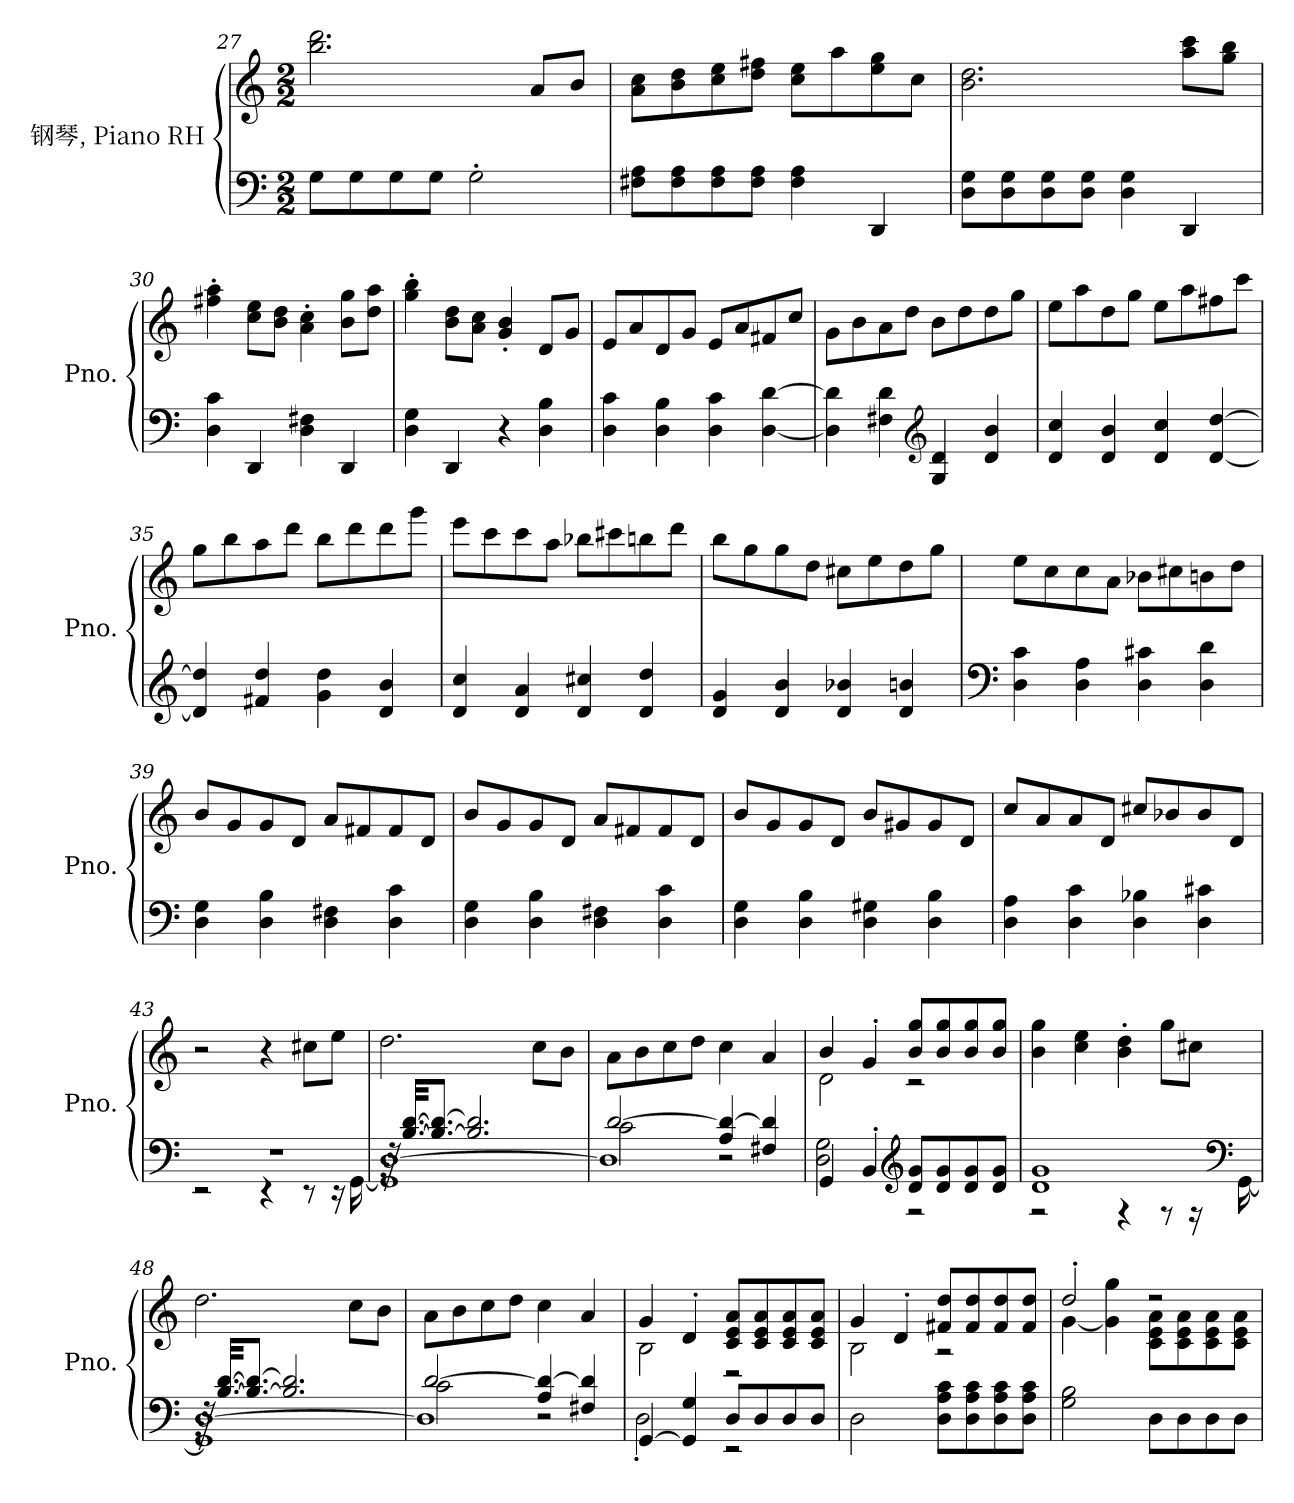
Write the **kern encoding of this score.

**kern	**kern
*part1	*part1
*staff2	*staff1
*I"钢琴, Piano RH	*
*I'Pno.	*
*clefF4	*clefG2
*k[]	*k[]
*M2/2	*M2/2
*MM141	*MM141
=27	=27
8G\L	2.bb\ 2.ddd\
8G\	.
8G\	.
8G\J	.
2G'\	.
.	8a/L
.	8b/J
=28	=28
8F#X\ 8A\L	8a\ 8cc\L
8F#\ 8A\	8b\ 8dd\
8F#\ 8A\	8cc\ 8ee\
8F#\ 8A\J	8dd\ 8ff#X\J
4F#\ 4A\	8cc\ 8ee\L
*	*MM173
.	8aa\
4DD/	8ee\ 8gg\
.	8cc\J
=29	=29
*	*MM141
8D\ 8G\L	2.b\ 2.dd\
8D\ 8G\	.
8D\ 8G\	.
8D\ 8G\J	.
4D\ 4G\	.
4DD/	8aa\ 8ccc\L
.	8gg\ 8bb\J
=30	=30
4D\ 4c\	4ff#X\' 4aa\'
4DD/	8cc\ 8ee\L
.	8b\ 8dd\J
4D\ 4F#X\	4a\' 4cc\'
*	*MM169
4DD/	8b\ 8gg\L
.	8dd\ 8aa\J
!!LO:PB:g=z
=31	=31
4D\ 4G\	4gg\' 4bb\'
4DD/	8b\ 8dd\L
.	8a\ 8cc\J
4r	4g/' 4b/'
4D\ 4B\	8d/L
.	8g/J
=32	=32
4D\ 4c\	8e/L
.	8a/
4D\ 4B\	8d/
.	8g/J
4D\ 4c\	8e/L
.	8a/
[4D\ [4d\	8f#X/
.	8cc/J
=33	=33
4D\] 4d\]	8g\L
.	8b\
4F#X\ 4d\	8a\
.	8dd\J
*clefG2	*
4G/ 4d/	8b\L
.	8dd\
4d/ 4b/	8dd\
.	8gg\J
=34	=34
4d/ 4cc/	8ee\L
*	*MM165
.	8aa\
4d/ 4b/	8dd\
.	8gg\J
4d/ 4cc/	8ee\L
.	8aa\
[4d/ [4dd/	8ff#X\
*	*MM176
.	8ccc\J
=35	=35
4d/] 4dd/]	8gg\L
.	8bb\
4f#X/ 4dd/	8aa\
.	8ddd\J
4g\ 4dd\	8bb\L
.	8ddd\
4d/ 4b/	8ddd\
.	8ggg\J
!!LO:LB:g=z
=36	=36
4d/ 4cc/	8eee\L
.	8ccc\
4d/ 4a/	8ccc\
.	8aa\J
4d/ 4cc#X/	8bb-X\L
.	8ccc#X\
4d/ 4dd/	8bbn\
.	8ddd\J
=37	=37
4d/ 4g/	8bb\L
.	8gg\
4d/ 4b/	8gg\
.	8dd\J
*	*MM159
4d/ 4b-X/	8cc#X\L
.	8ee\
4d/ 4bn/	8dd\
.	8gg\J
=38	=38
*clefF4	*
4D\ 4c\	8ee\L
.	8cc\
4D\ 4A\	8cc\
.	8a\J
*	*MM160
4D\ 4c#X\	8b-X\L
.	8cc#X\
*	*MM155
4D\ 4d\	8bn\
.	8dd\J
=39	=39
4D\ 4G\	8b/L
*	*MM151
.	8g/
4D\ 4B\	8g/
.	8d/J
4D\ 4F#X\	8a/L
.	8f#X/
4D\ 4c\	8f#/
.	8d/J
!!LO:LB:g=z
=40	=40
4D\ 4G\	8b/L
.	8g/
4D\ 4B\	8g/
.	8d/J
4D\ 4F#X\	8a/L
.	8f#X/
4D\ 4c\	8f#/
*	*MM135
.	8d/J
=41	=41
*	*MM140
4D\ 4G\	8b/L
.	8g/
4D\ 4B\	8g/
.	8d/J
*	*MM147
4D\ 4G#X\	8b/L
.	8g#X/
4D\ 4B\	8g#/
.	8d/J
=42	=42
*	*MM155
4D\ 4A\	8cc/L
*	*MM158
.	8a/
*	*MM162
4D\ 4c\	8a/
.	8d/J
4D\ 4B-X\	8cc#X/L
.	8b-X/
4D\ 4c#X\	8b-/
*	*MM111
.	8d/J
=43	=43
*^	*
1r	2r	2r
.	4r	4r
*	*	*MM159
.	8r	8cc#X\L
.	16r	8ee\J
.	[16GG\	.
*v	*v	*
=44	=44
*	*MM159
*^	*
*	*^	*
64r	1GG]	[1D	2.dd\
[32.B/ [32.d/KKL	.	.	.
8.B/_ 8.d/_J	.	.	.
2.B/] 2.d/]	.	.	.
.	.	.	8cc\L
.	.	.	8b\J
!!LO:LB:g=z
=45	=45	=45	=45
[2d/	2c\	1D]	8a\L
.	.	.	8b\
.	.	.	8cc\
.	.	.	8dd\J
4A/ 4d/_	2r	.	4cc\
4F#X/ 4d/]	.	.	4a/
*	*v	*v	*
=46	=46	=46
*	*	*^
4GG/	2D\ 2G\	4b/	2d\
4BB'/	.	4g'/	.
*clefG2	*	*	*
8d/ 8g/L	2r	8b/ 8gg/L	2r
8d/ 8g/	.	8b/ 8gg/	.
8d/ 8g/	.	8b/ 8gg/	.
8d/ 8g/J	.	8b/ 8gg/J	.
*	*	*v	*v
=47	=47	=47
1d 1g	2r	4b\ 4gg\
*	*	*MM159
.	.	4cc\ 4ee\
.	4r	4b\' 4dd\'
.	8r	8gg\L
.	16r	8cc#X\J
*clefF4	*	*
.	[16GG\	.
*v	*v	*
=48	=48
*	*MM159
*^	*
*	*^	*
64r	1GG]	[1D	2.dd\
[32.B/ [32.d/KKL	.	.	.
8.B/_ 8.d/_J	.	.	.
2.B/] 2.d/]	.	.	.
.	.	.	8cc\L
.	.	.	8b\J
=49	=49	=49	=49
[2d/	2c\	1D]	8a\L
.	.	.	8b\
.	.	.	8cc\
.	.	.	8dd\J
4A/ 4d/_	2r	.	4cc\
4F#X/ 4d/]	.	.	4a/
*	*v	*v	*
!!LO:LB:g=z
=50	=50	=50
*	*	*^
[4GG/	2D'\	4g/	2B\
4GG/] 4G/	.	4d'/	.
8D/L	2r	8c/ 8e/ 8a/L	2r
8D/	.	8c/ 8e/ 8a/	.
8D/	.	8c/ 8e/ 8a/	.
8D/J	.	8c/ 8e/ 8a/J	.
*v	*v	*	*
=51	=51	=51
2D\	4g/	2B\
*	*MM169	*
.	4d'/	.
8D\ 8A\ 8c\L	8f#X/ 8dd/L	2r
*	*MM167	*
8D\ 8A\ 8c\	8f#/ 8dd/	.
8D\ 8A\ 8c\	8f#/ 8dd/	.
8D\ 8A\ 8c\J	8f#/ 8dd/J	.
=52	=52	=52
2G\ 2B\	2dd'/	[4g\
.	.	4g\] 4gg\
8D\L	2r	8c\ 8e\ 8a\L
8D\	.	8c\ 8e\ 8a\
8D\	.	8c\ 8e\ 8a\
8D\J	.	8c\ 8e\ 8a\J
*	*v	*v
=	=
*-	*-
